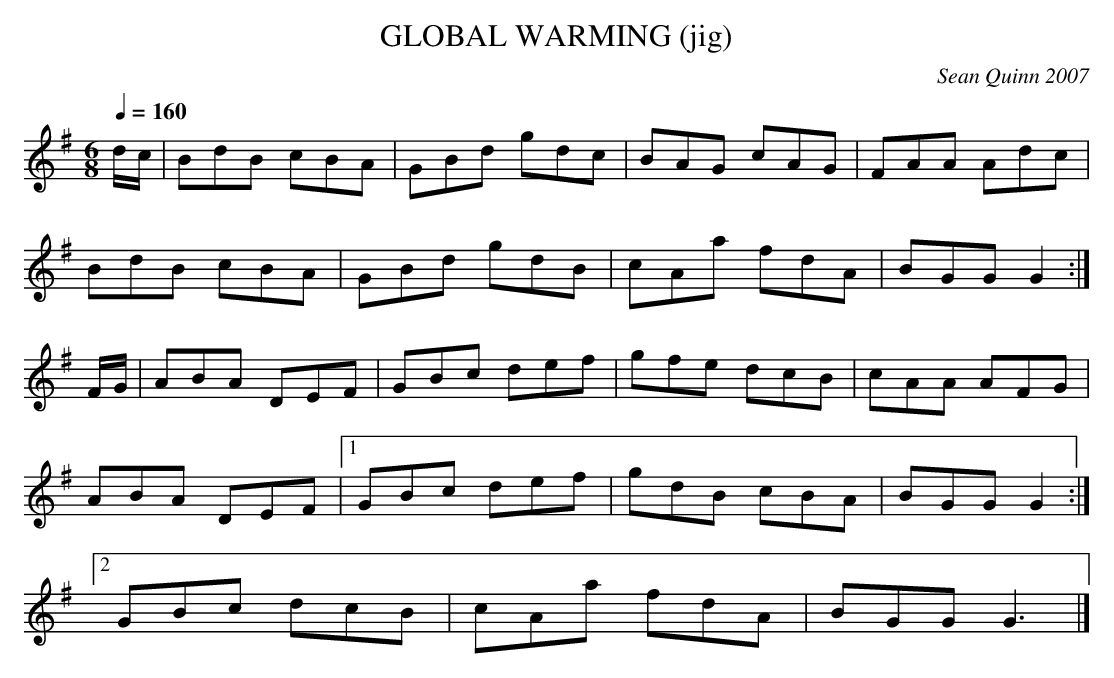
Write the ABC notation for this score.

X:1
T:GLOBAL WARMING (jig)
C:Sean Quinn 2007
Q:1/4=160
M:6/8
K:G
d/c/|BdB cBA|GBd gdc|BAG cAG|FAA Adc|
BdB cBA|GBd gdB|cAa fdA|BGG G2 :|
F/G/|ABA DEF|GBc def|gfe dcB|cAA AFG|
ABA DEF|1 GBc def|gdB cBA|BGG G2 :|
[2 GBc dcB|cAa fdA|BGG G3 |]
